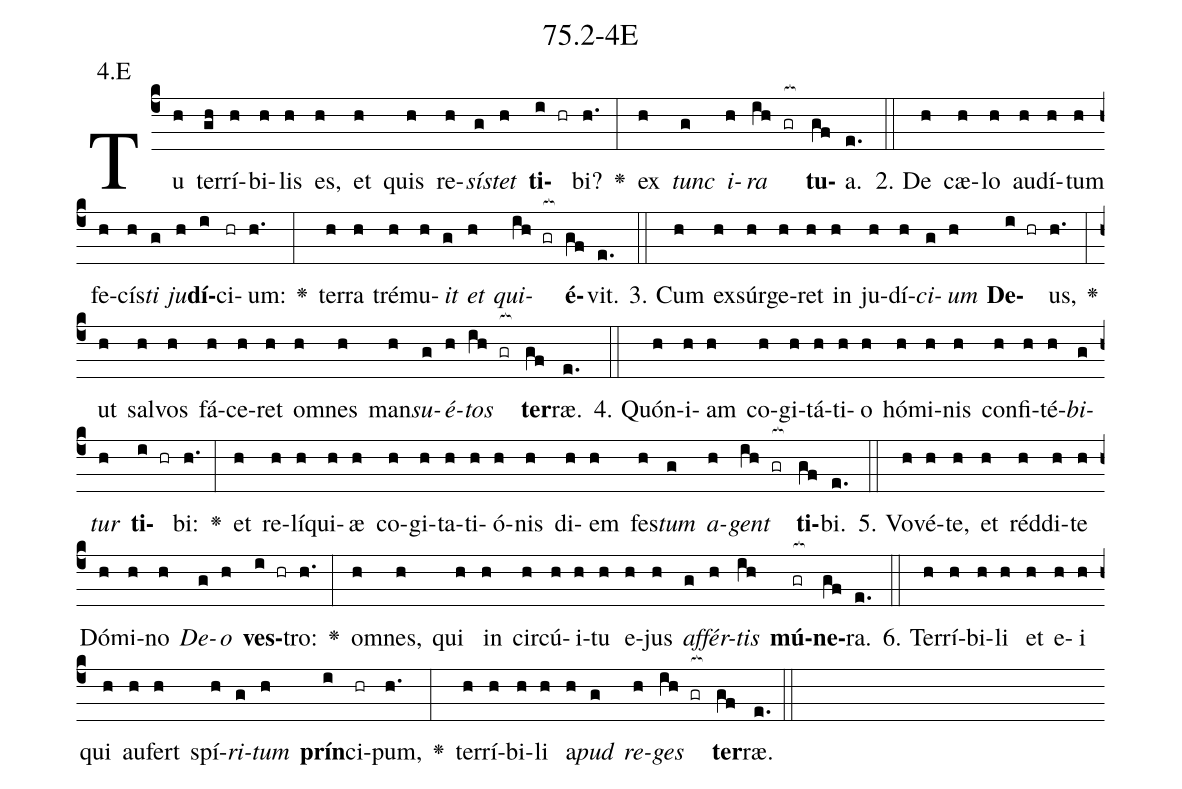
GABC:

name: 75.2-4E;
annotation: 4.E;
%%
(c4)Tu(h) ter(gh)rí(h)bi(h)lis(h) es,(h) et(h) quis(h) re(h)<i>sís</i>(g)<i>tet</i>(h) <b>ti</b>(i hr)bi?(h.) <v>\greheightstar</v>(:) ex(h) <i>tunc</i>(g) <i>i</i>(h)<i>ra</i>(ih gr[ocb:1{]) <b>tu</b>(gf[ocb:0}])a.(e.) (::)
2. De(h) cæ(h)lo(h) au(h)dí(h)tum(h) fe(h)cís(h)<i>ti</i>(g) <i>ju</i>(h)<b>dí</b>(i)ci(hr)um:(h.) <v>\greheightstar</v>(:) ter(h)ra(h) tré(h)mu(h)<i>it</i>(g) <i>et</i>(h) <i>qui</i>(ih gr[ocb:1{])<b>é</b>(gf[ocb:0}])vit.(e.) (::)
3. Cum(h) ex(h)súr(h)ge(h)ret(h) in(h) ju(h)dí(h)<i>ci</i>(g)<i>um</i>(h) <b>De</b>(i hr)us,(h.) <v>\greheightstar</v>(:) ut(h) sal(h)vos(h) fá(h)ce(h)ret(h) om(h)nes(h) man(h)<i>su</i>(g)<i>é</i>(h)<i>tos</i>(ih gr[ocb:1{]) <b>ter</b>(gf[ocb:0}])ræ.(e.) (::)
4. Quón(h)i(h)am(h) co(h)gi(h)tá(h)ti(h)o(h) hó(h)mi(h)nis(h) con(h)fi(h)té(h)<i>bi</i>(g)<i>tur</i>(h) <b>ti</b>(i hr)bi:(h.) <v>\greheightstar</v>(:) et(h) re(h)lí(h)qui(h)æ(h) co(h)gi(h)ta(h)ti(h)ó(h)nis(h) di(h)em(h) fes(h)<i>tum</i>(g) <i>a</i>(h)<i>gent</i>(ih gr[ocb:1{]) <b>ti</b>(gf[ocb:0}])bi.(e.) (::)
5. Vo(h)vé(h)te,(h) et(h) réd(h)di(h)te(h) Dó(h)mi(h)no(h) <i>De</i>(g)<i>o</i>(h) <b>ves</b>(i hr)tro:(h.) <v>\greheightstar</v>(:) om(h)nes,(h) qui(h) in(h) cir(h)cú(h)i(h)tu(h) e(h)jus(h) <i>af</i>(g)<i>fér</i>(h)<i>tis</i>(ih) <b>mú</b>(gr[ocb:1{])<b>ne</b>(gf[ocb:0}])ra.(e.) (::)
6. Ter(h)rí(h)bi(h)li(h) et(h) e(h)i(h) qui(h) au(h)fert(h) spí(h)<i>ri</i>(g)<i>tum</i>(h) <b>prín</b>(i)ci(hr)pum,(h.) <v>\greheightstar</v>(:) ter(h)rí(h)bi(h)li(h) a(h)<i>pud</i>(g) <i>re</i>(h)<i>ges</i>(ih gr[ocb:1{]) <b>ter</b>(gf[ocb:0}])ræ.(e.) (::)
